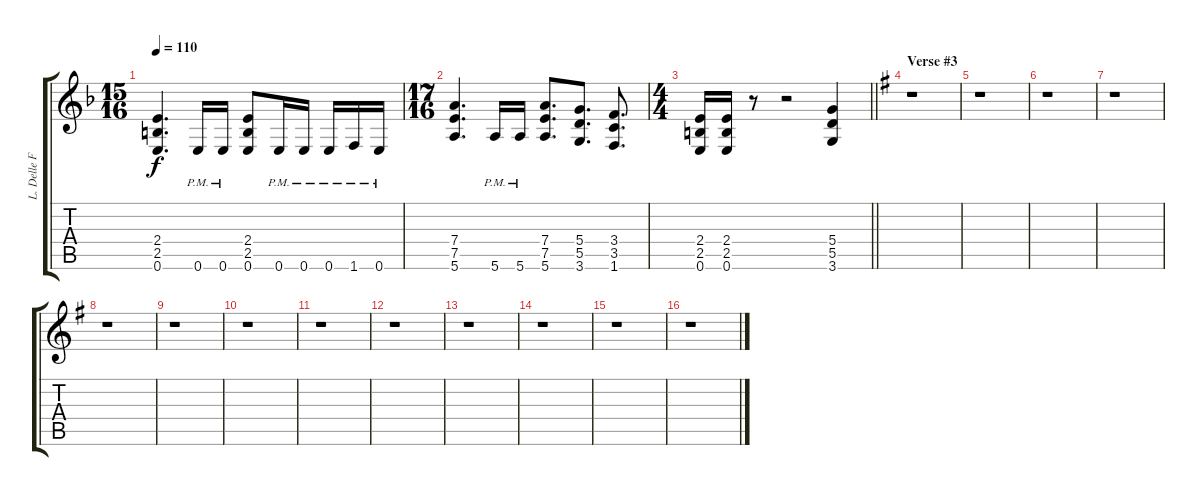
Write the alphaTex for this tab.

\track ("L. Delle Fave (Dist. Guitar R)" "L. Delle F") {instrument overdrivenguitar}
\staff {score tabs}
\tuning (E4 B3 G3 D3 A2 E2) {hide}
\ts (15 16)
\tempo 110
\clef g2
\ks dminor
(2.4 2.5 0.6).4{d dy f} 0.6{pm}.16 0.6{pm}.16 (2.4 2.5 0.6).8 0.6{pm}.16 0.6{pm}.16 0.6{pm}.16 1.6{pm}.16 0.6{pm}.16 |
\ts (17 16)
(7.4 7.5 5.6).4{d} 5.6{pm}.16 5.6{pm}.16 (7.4 7.5 5.6).8{d} (5.4 5.5 3.6).8{d} (3.4 3.5 1.6).8{d} |
\ts (4 4)
\barLineRight lightlight
(2.4 2.5 0.6).16 (2.4 2.5 0.6).16 r.8 r.2 (5.4 5.5 3.6).4 |
\section ("" "Verse #3")
\ks eminor
r.1 |
r.1 |
r.1 |
r.1 |
r.1 |
r.1 |
r.1 |
r.1 |
r.1 |
r.1 |
r.1 |
r.1 |
r.1
